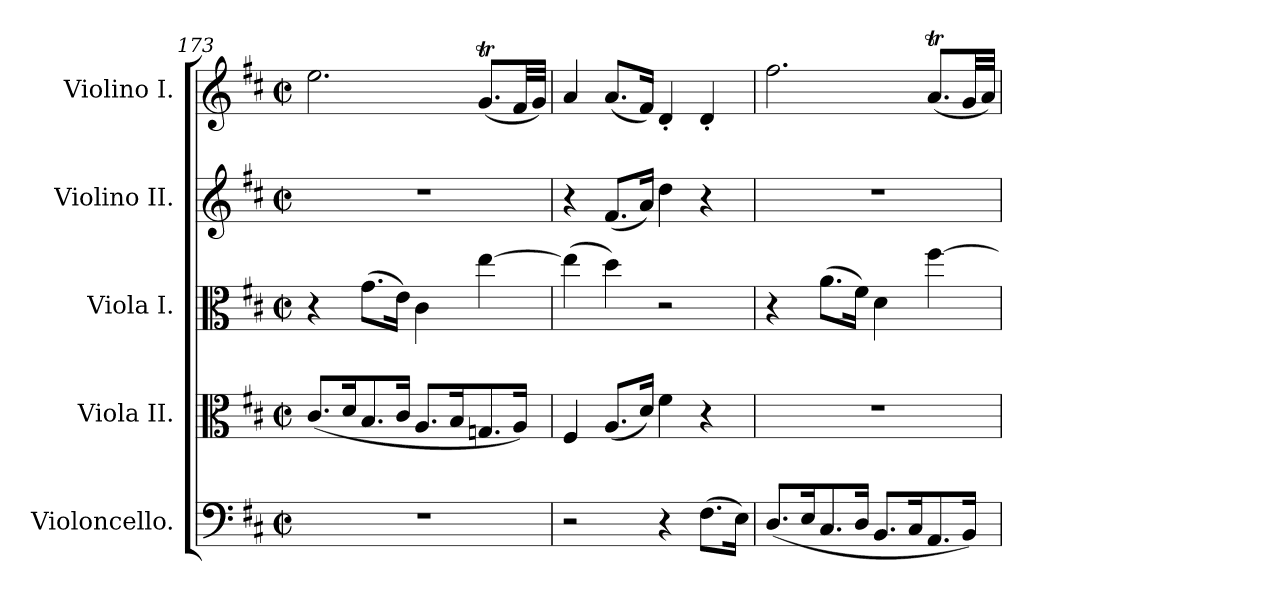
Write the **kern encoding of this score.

**kern	**kern	**kern	**kern	**kern
*part5	*part4	*part3	*part2	*part1
*staff5	*staff4	*staff3	*staff2	*staff1
*I"Violoncello.	*I"Viola II.	*I"Viola I.	*I"Violino II.	*I"Violino I.
*I'Vc	*I'Vla	*I'Vla	*I'Vln	*I'Vln
*clefF4	*clefC3	*clefC3	*clefG2	*clefG2
*k[f#c#]	*k[f#c#]	*k[f#c#]	*k[f#c#]	*k[f#c#]
*M2/2	*M2/2	*M2/2	*M2/2	*M2/2
*met(c|)	*met(c|)	*met(c|)	*met(c|)	*met(c|)
=173	=173	=173	=173	=173
1r	(<8.c#/L	4r	1r	2.ee\
.	16d/K	.	.	.
.	8.B/	(>8.g\L	.	.
.	16c#/Jk	16e\Jk)	.	.
.	8.A/L	4c#\	.	.
.	16B/K	.	.	.
.	8.Gn/	[4ee\	.	(<8.gT/L
.	16A/Jk)	.	.	32f#/LL
.	.	.	.	32g/JJJ)
=174	=174	=174	=174	=174
2r	4F#/	(>4ee\]	4r	4a/
.	(<8.A/L	4dd\)	(<8.f#/L	(<8.a/L
.	16d/Jk)	.	16a/Jk)	16f#/Jk)
4r	4f#\	2r	4dd\	4d'/
(>8.F#\L	4r	.	4r	4d'/
16E\Jk)	.	.	.	.
=175	=175	=175	=175	=175
(<8.D/L	1r	4r	1r	2.ff#\
16E/K	.	.	.	.
8.C#/	.	(>8.a\L	.	.
16D/Jk	.	16f#\Jk)	.	.
8.BB/L	.	4d\	.	.
16C#/K	.	.	.	.
8.AA/	.	[4ff#\	.	(<8.aT/L
16BB/Jk)	.	.	.	32g/LL
.	.	.	.	32a/JJJ)
=	=	=	=	=
*-	*-	*-	*-	*-
